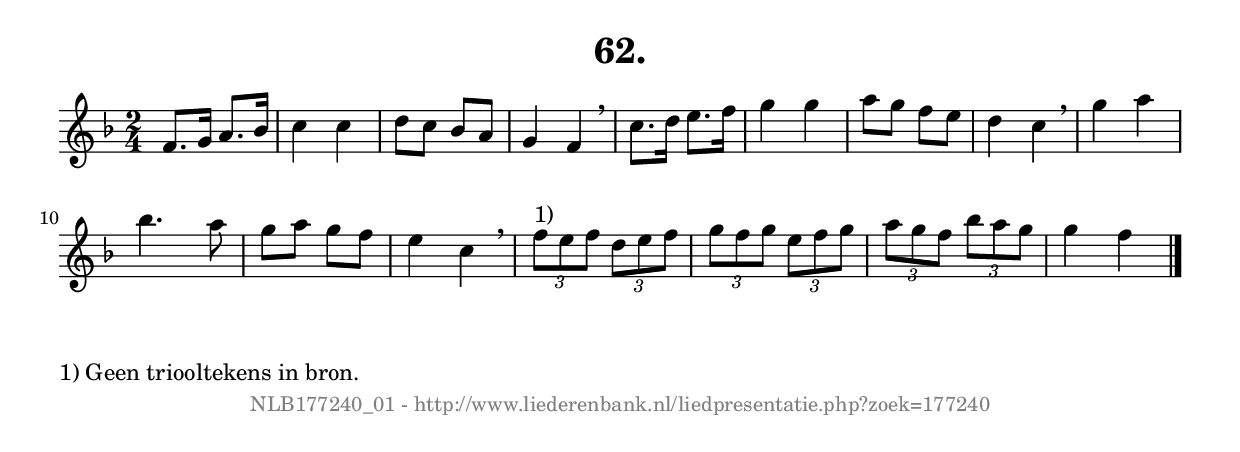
%
% produced by wce2krn 1.64 (7 June 2014)
%
\version"2.16"
#(append! paper-alist '(("long" . (cons (* 210 mm) (* 2000 mm)))))
#(set-default-paper-size "long")
sb = {\breathe}
mBreak = {\breathe }
bBreak = {\breathe }
x = {\once\override NoteHead #'style = #'cross }
gl=\glissando
itime={\override Staff.TimeSignature #'stencil = ##f }
ficta = {\once\set suggestAccidentals = ##t}
fine = {\once\override Score.RehearsalMark #'self-alignment-X = #1 \mark \markup {\italic{Fine}}}
dc = {\once\override Score.RehearsalMark #'self-alignment-X = #1 \mark \markup {\italic{D.C.}}}
dcf = {\once\override Score.RehearsalMark #'self-alignment-X = #1 \mark \markup {\italic{D.C. al Fine}}}
dcc = {\once\override Score.RehearsalMark #'self-alignment-X = #1 \mark \markup {\italic{D.C. al Coda}}}
ds = {\once\override Score.RehearsalMark #'self-alignment-X = #1 \mark \markup {\italic{D.S.}}}
dsf = {\once\override Score.RehearsalMark #'self-alignment-X = #1 \mark \markup {\italic{D.S. al Fine}}}
dsc = {\once\override Score.RehearsalMark #'self-alignment-X = #1 \mark \markup {\italic{D.S. al Coda}}}
pv = {\set Score.repeatCommands = #'((volta "1"))}
sv = {\set Score.repeatCommands = #'((volta "2"))}
tv = {\set Score.repeatCommands = #'((volta "3"))}
qv = {\set Score.repeatCommands = #'((volta "4"))}
xv = {\set Score.repeatCommands = #'((volta #f))}
\header{ tagline = ""
title = "62."
}
\score {{
\key f \major
\relative g'
{
\set melismaBusyProperties = #'()
\time 2/4
\tempo 4=120
\override Score.MetronomeMark #'transparent = ##t
\override Score.RehearsalMark #'break-visibility = #(vector #t #t #f)
f8. g16 a8. bes16 c4 c d8 c bes a g4 f \sb c'8. d16 e8. f16 g4 g a8 g f e d4 c \mBreak \bar "|"
g'4 a bes4. a8 g a g f e4 c \sb \times 2/3 { f8^"1)" e f } \times 2/3 { d e f } \times 2/3 { g f g } \times 2/3 { e f g } \times 2/3 { a g f } \times 2/3 { bes a g } g4 f \bar "|."
 }}
 \midi { }
 \layout {
            indent = 0.0\cm
}
}
\markup { \wordwrap-string #" 
1) Geen triooltekens in bron.
"}
\markup { \vspace #0 } \markup { \with-color #grey \fill-line { \center-column { \smaller "NLB177240_01 - http://www.liederenbank.nl/liedpresentatie.php?zoek=177240" } } }
